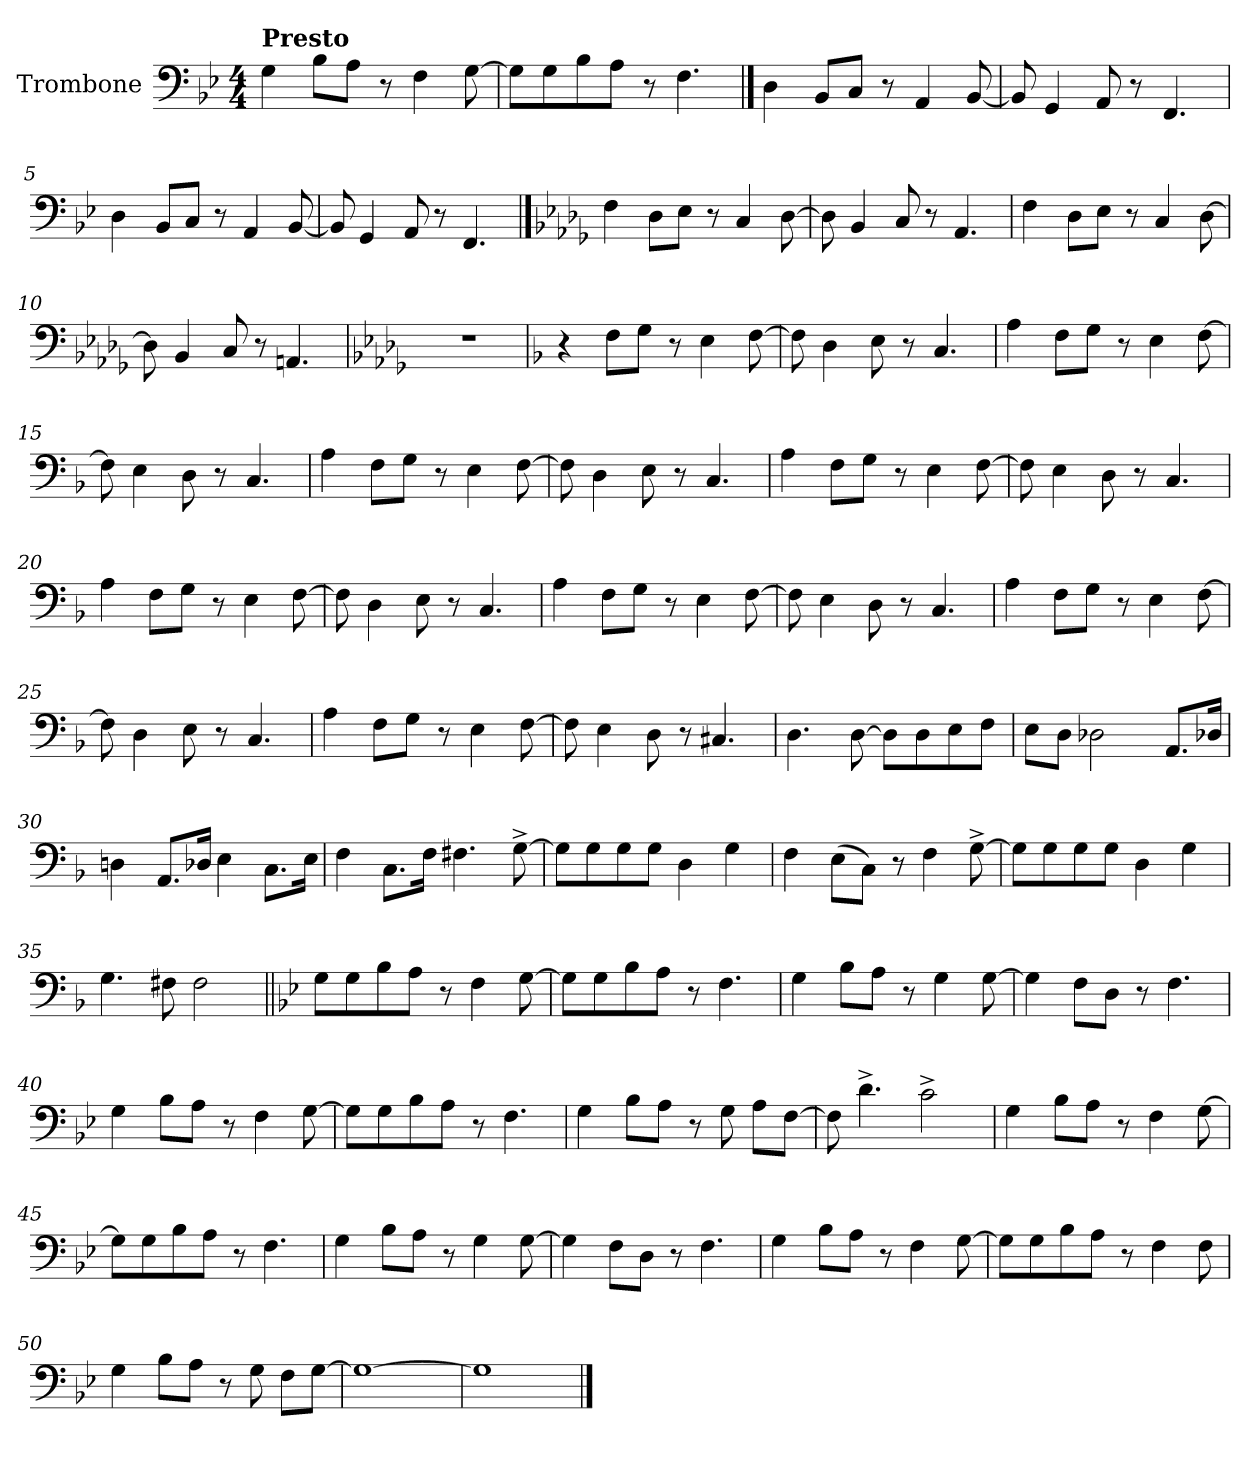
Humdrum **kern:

**kern
*part1
*staff1
*I"Trombone
*I'Trb.
*clefF4
*k[b-e-]
*M4/4
=1
!LO:TX:a:B:t=Presto
4G\
8B-\L
8A\J
8r
4F\
[8G\
=2
8G\L]
8G\
8B-\
8A\J
8r
4.F\
==3
4D\
8BB-/L
8C/J
8r
4AA/
[8BB-/
=4
8BB-/]
4GG/
8AA/
8r
4.FF/
=5
4D\
8BB-/L
8C/J
8r
4AA/
[8BB-/
!!LO:LB:g=z
=6
8BB-/]
4GG/
8AA/
8r
4.FF/
==7
*k[b-e-a-d-g-]
4F\
8D-\L
8E-\J
8r
4C/
[8D-\
=8
8D-\]
4BB-/
8C/
8r
4.AA-/
=9
4F\
8D-\L
8E-\J
8r
4C/
[8D-\
=10
8D-\]
4BB-/
8C/
8r
4.AAn/
!!LO:LB:g=z
=11
*k[b-e-a-d-g-]
1r
=12
*k[b-]
4r
8F\L
8G\J
8r
4E\
[8F\
=13
8F\]
4D\
8E\
8r
4.C/
=14
4A\
8F\L
8G\J
8r
4E\
[8F\
=15
8F\]
4E\
8D\
8r
4.C/
=16
4A\
8F\L
8G\J
8r
4E\
[8F\
!!LO:LB:g=z
=17
8F\]
4D\
8E\
8r
4.C/
=18
4A\
8F\L
8G\J
8r
4E\
[8F\
=19
8F\]
4E\
8D\
8r
4.C/
=20
4A\
8F\L
8G\J
8r
4E\
[8F\
=21
8F\]
4D\
8E\
8r
4.C/
=22
4A\
8F\L
8G\J
8r
4E\
[8F\
=23
8F\]
4E\
8D\
8r
4.C/
!!LO:LB:g=z
=24
4A\
8F\L
8G\J
8r
4E\
[8F\
=25
8F\]
4D\
8E\
8r
4.C/
=26
4A\
8F\L
8G\J
8r
4E\
[8F\
=27
8F\]
4E\
8D\
8r
4.C#X/
=28
4.D\
[8D\
8D\L]
8D\
8E\
8F\J
=29
8E\L
8D\J
2D-X\
8.AA/L
16D-X/Jk
!!LO:LB:g=z
=30
4Dn\
8.AA/L
16D-X/Jk
4E\
8.C\L
16E\Jk
=31
4F\
8.C\L
16F\Jk
4.F#X\
[8G^\
=32
8G\L]
8G\
8G\
8G\J
4D\
4G\
=33
4F\
(8E\L
8C\J)
8r
4F\
[8G^\
=34
8G\L]
8G\
8G\
8G\J
4D\
4G\
=35
4.G\
8F#X\
2F#\
!!LO:LB:g=z
=36||
*k[b-e-]
8G\L
8G\
8B-\
8A\J
8r
4F\
[8G\
=37
8G\L]
8G\
8B-\
8A\J
8r
4.F\
=38
4G\
8B-\L
8A\J
8r
4G\
[8G\
=39
4G\]
8F\L
8D\J
8r
4.F\
=40
4G\
8B-\L
8A\J
8r
4F\
[8G\
=41
8G\L]
8G\
8B-\
8A\J
8r
4.F\
!!LO:LB:g=z
=42
4G\
8B-\L
8A\J
8r
8G\
8A\L
[8F\J
=43
8F\]
4.d^\
2c^\
=44
4G\
8B-\L
8A\J
8r
4F\
[8G\
=45
8G\L]
8G\
8B-\
8A\J
8r
4.F\
=46
4G\
8B-\L
8A\J
8r
4G\
[8G\
=47
4G\]
8F\L
8D\J
8r
4.F\
!!LO:LB:g=z
=48
4G\
8B-\L
8A\J
8r
4F\
[8G\
=49
8G\L]
8G\
8B-\
8A\J
8r
4F\
8F\
=50
4G\
8B-\L
8A\J
8r
8G\
8F\L
[8G\J
=51
1G_
=52
1G]
==
*-
